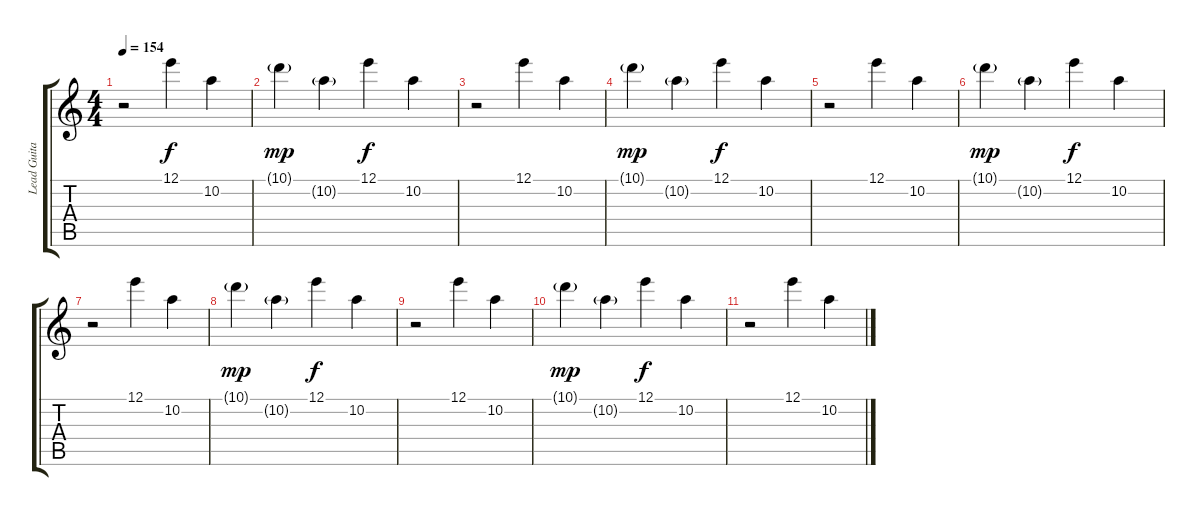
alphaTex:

\track ("Lead Guitar 1" "Lead Guita") {instrument overdrivenguitar}
\staff {score tabs}
\tuning (E4 B3 G3 D3 A2 E2) {hide}
\ts (4 4)
\tempo 154
\clef g2
\ks c
r.2{dy f} 12.1.4 10.2.4 |
10.1{g}.4{dy mp} 10.2{g}.4 12.1.4{dy f} 10.2.4 |
r.2 12.1.4 10.2.4 |
10.1{g}.4{dy mp} 10.2{g}.4 12.1.4{dy f} 10.2.4 |
r.2 12.1.4 10.2.4 |
10.1{g}.4{dy mp} 10.2{g}.4 12.1.4{dy f} 10.2.4 |
r.2 12.1.4 10.2.4 |
10.1{g}.4{dy mp} 10.2{g}.4 12.1.4{dy f} 10.2.4 |
r.2 12.1.4 10.2.4 |
10.1{g}.4{dy mp} 10.2{g}.4 12.1.4{dy f} 10.2.4 |
r.2 12.1.4 10.2.4
